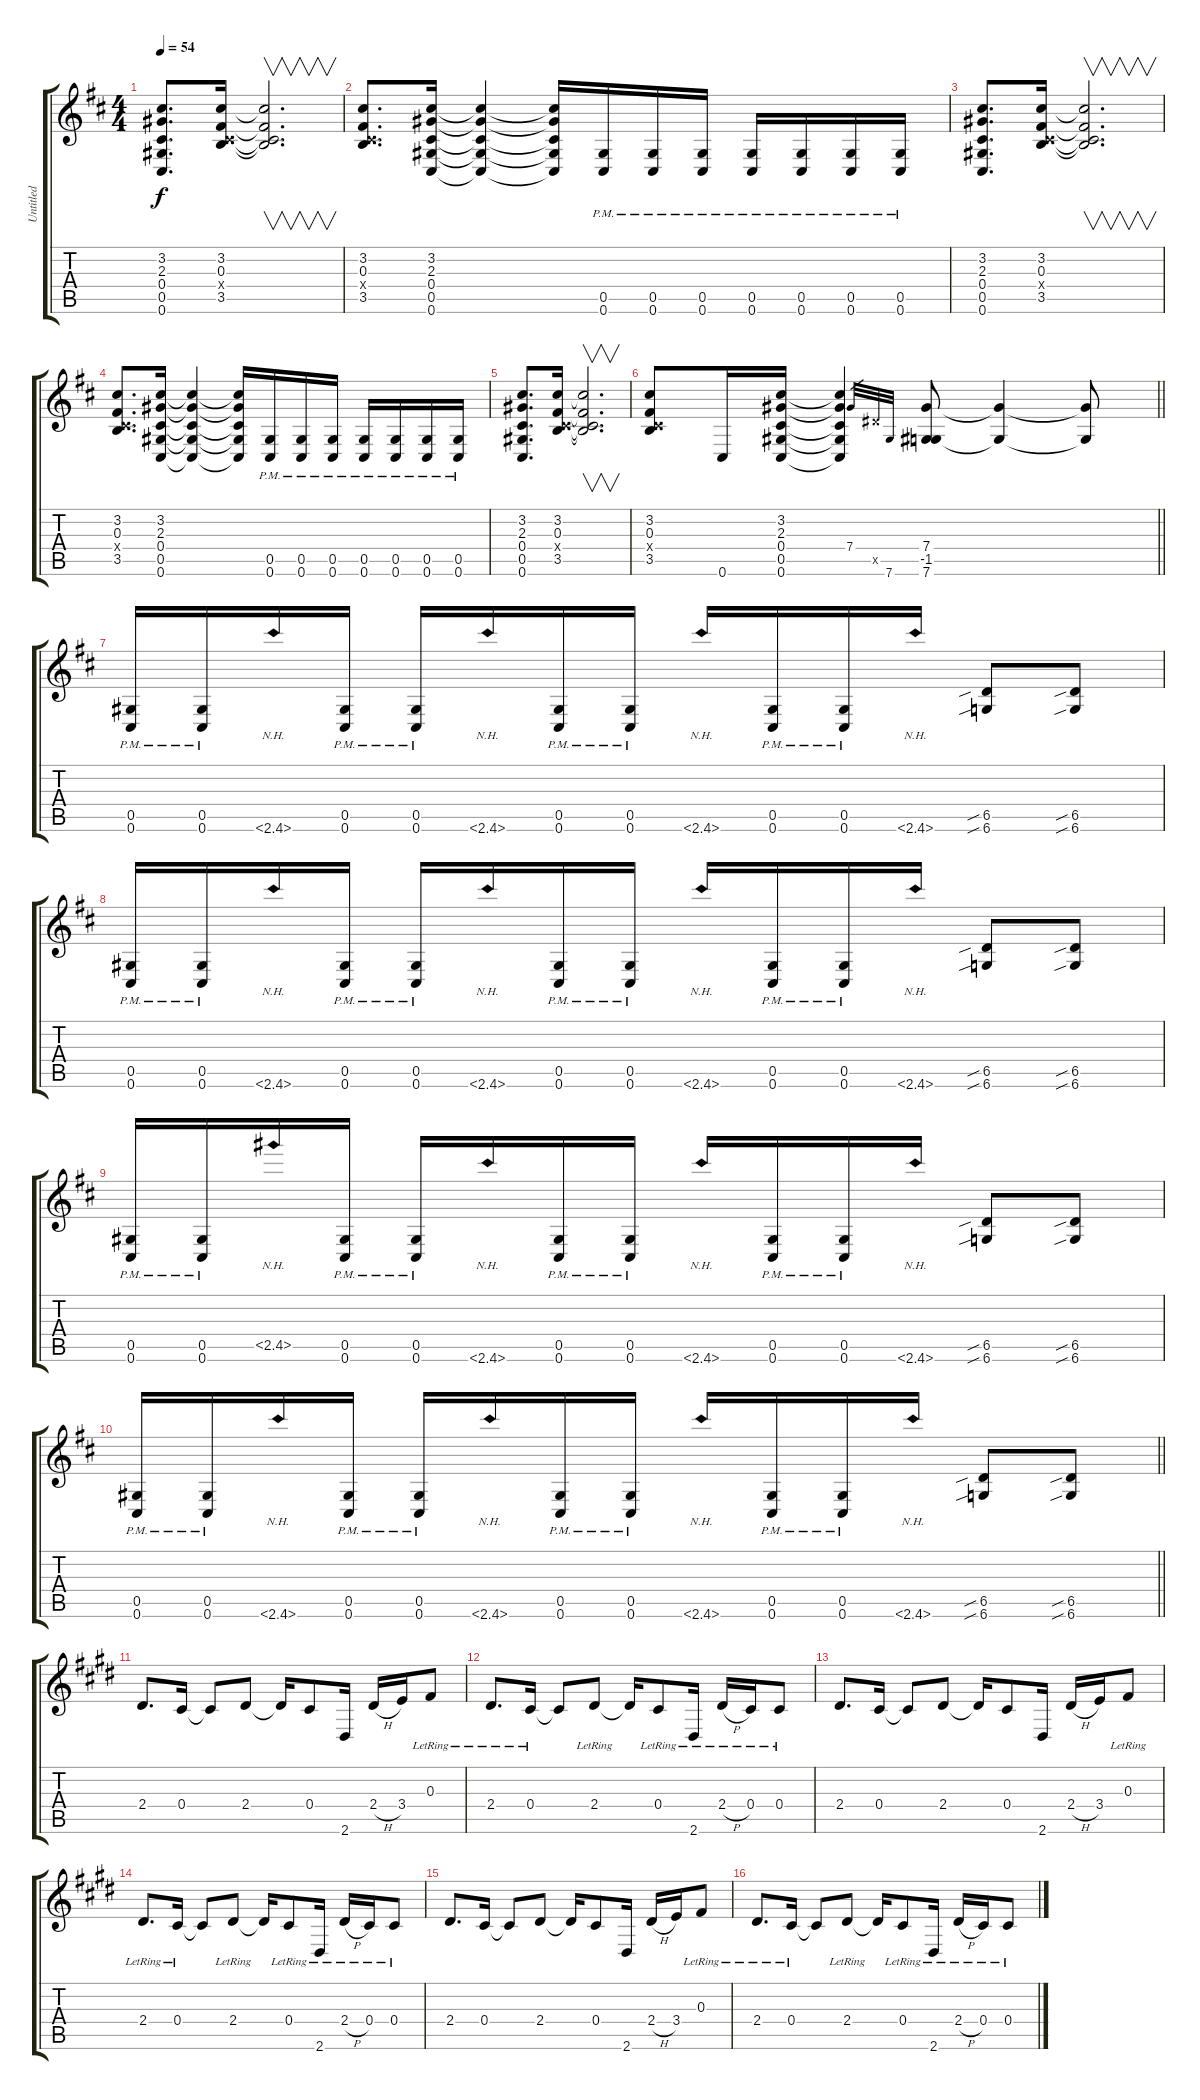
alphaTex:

\track ("Untitled" "Untitled") {instrument distortionguitar}
\staff {score tabs}
\tuning (Eb4 Bb3 Gb3 Db3 Ab2 Db2) {hide}
\ts (4 4)
\tempo 54
\clef g2
\ks d
(3.2 2.3 0.4 0.5 0.6).8{d dy f} (3.2 0.3 0.4{x} 3.5).16 (3.2{t} 0.3{t} 0.4{t} 3.5{t}).2{v d} |
(3.2 0.3 0.4{x} 3.5).8{d} (3.2 2.3 0.4 0.5 0.6).16 (3.2{t} 2.3{t} 0.4{t} 0.5{t} 0.6{t}).4 (3.2{t} 2.3{t} 0.4{t} 0.5{t} 0.6{t}).16 (0.5{pm} 0.6{pm}).16 (0.5{pm} 0.6{pm}).16 (0.5{pm} 0.6{pm}).16 (0.5{pm} 0.6{pm}).16 (0.5{pm} 0.6{pm}).16 (0.5{pm} 0.6{pm}).16 (0.5{pm} 0.6{pm}).16 |
(3.2 2.3 0.4 0.5 0.6).8{d} (3.2 0.3 0.4{x} 3.5).16 (3.2{t} 0.3{t} 0.4{t} 3.5{t}).2{v d} |
(3.2 0.3 0.4{x} 3.5).8{d} (3.2 2.3 0.4 0.5 0.6).16 (3.2{t} 2.3{t} 0.4{t} 0.5{t} 0.6{t}).4 (3.2{t} 2.3{t} 0.4{t} 0.5{t} 0.6{t}).16 (0.5{pm} 0.6{pm}).16 (0.5{pm} 0.6{pm}).16 (0.5{pm} 0.6{pm}).16 (0.5{pm} 0.6{pm}).16 (0.5{pm} 0.6{pm}).16 (0.5{pm} 0.6{pm}).16 (0.5{pm} 0.6{pm}).16 |
(3.2 2.3 0.4 0.5 0.6).8{d} (3.2 0.3 0.4{x} 3.5).16 (3.2{t} 0.3{t} 0.4{t} 3.5{t}).2{v d} |
\barLineRight lightlight
(3.2 0.3 0.4{x} 3.5).8 0.6.16 (3.2 2.3 0.4 0.5 0.6).16 (3.2{t} 2.3{t} 0.4{t} 0.5{t} 0.6{t}).4 7.4.32{gr} 7.5{x}.32{gr} 7.6.32{gr} (7.4 -1.5 7.6).8 (7.4{t} 7.6{t}).4 (7.4{t} 7.6{t}).8 |
(0.5{pm} 0.6{pm}).16 (0.5{pm} 0.6{pm}).16 2.6{nh}.16 (0.5{pm} 0.6{pm}).16 (0.5{pm} 0.6{pm}).16 2.6{nh}.16 (0.5{pm} 0.6{pm}).16 (0.5{pm} 0.6{pm}).16 2.6{nh}.16 (0.5{pm} 0.6{pm}).16 (0.5{pm} 0.6{pm}).16 2.6{nh}.16 (6.5{sib} 6.6{sib}).8 (6.5{sib} 6.6{sib}).8 |
(0.5{pm} 0.6{pm}).16 (0.5{pm} 0.6{pm}).16 2.6{nh}.16 (0.5{pm} 0.6{pm}).16 (0.5{pm} 0.6{pm}).16 2.6{nh}.16 (0.5{pm} 0.6{pm}).16 (0.5{pm} 0.6{pm}).16 2.6{nh}.16 (0.5{pm} 0.6{pm}).16 (0.5{pm} 0.6{pm}).16 2.6{nh}.16 (6.5{sib} 6.6{sib}).8 (6.5{sib} 6.6{sib}).8 |
(0.5{pm} 0.6{pm}).16 (0.5{pm} 0.6{pm}).16 2.5{nh}.16 (0.5{pm} 0.6{pm}).16 (0.5{pm} 0.6{pm}).16 2.6{nh}.16 (0.5{pm} 0.6{pm}).16 (0.5{pm} 0.6{pm}).16 2.6{nh}.16 (0.5{pm} 0.6{pm}).16 (0.5{pm} 0.6{pm}).16 2.6{nh}.16 (6.5{sib} 6.6{sib}).8 (6.5{sib} 6.6{sib}).8 |
\barLineRight lightlight
(0.5{pm} 0.6{pm}).16 (0.5{pm} 0.6{pm}).16 2.6{nh}.16 (0.5{pm} 0.6{pm}).16 (0.5{pm} 0.6{pm}).16 2.6{nh}.16 (0.5{pm} 0.6{pm}).16 (0.5{pm} 0.6{pm}).16 2.6{nh}.16 (0.5{pm} 0.6{pm}).16 (0.5{pm} 0.6{pm}).16 2.6{nh}.16 (6.5{sib} 6.6{sib}).8 (6.5{sib} 6.6{sib}).8 |
\ks e
2.4.8{d} 0.4.16 0.4{t}.8 2.4.8 2.4{t}.16 0.4.8 2.6.16 2.4{h}.16 3.4.16 0.3{lr}.8 |
\ks c#minor
2.4{lr}.8{d} 0.4{lr}.16 0.4{t}.8 2.4{lr}.8 2.4{t}.16 0.4{lr}.8 2.6{lr}.16 2.4{h lr}.16 0.4{lr}.16 0.4{lr}.8 |
2.4.8{d} 0.4.16 0.4{t}.8 2.4.8 2.4{t}.16 0.4.8 2.6.16 2.4{h}.16 3.4.16 0.3{lr}.8 |
2.4{lr}.8{d} 0.4{lr}.16 0.4{t}.8 2.4{lr}.8 2.4{t}.16 0.4{lr}.8 2.6{lr}.16 2.4{h lr}.16 0.4{lr}.16 0.4{lr}.8 |
\ks e
2.4.8{d} 0.4.16 0.4{t}.8 2.4.8 2.4{t}.16 0.4.8 2.6.16 2.4{h}.16 3.4.16 0.3{lr}.8 |
\ks c#minor
2.4{lr}.8{d} 0.4{lr}.16 0.4{t}.8 2.4{lr}.8 2.4{t}.16 0.4{lr}.8 2.6{lr}.16 2.4{h lr}.16 0.4{lr}.16 0.4{lr}.8
